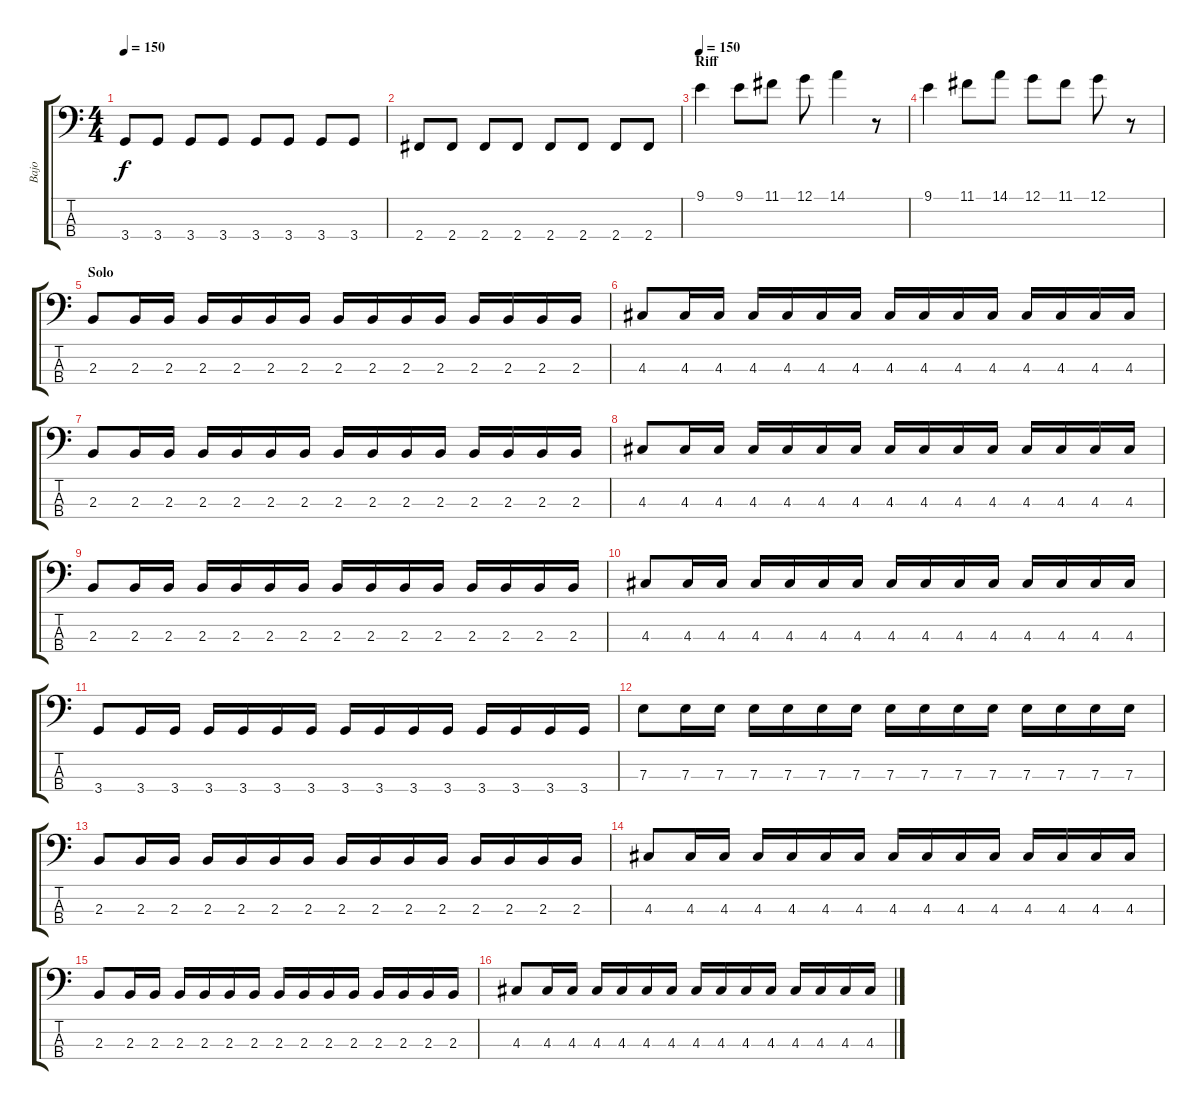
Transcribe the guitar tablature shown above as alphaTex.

\track ("Bajo" "Bajo") {instrument electricbassfinger}
\staff {score tabs}
\tuning (G2 D2 A1 E1) {hide}
\ts (4 4)
\tempo 150
\clef f4
\ks c
3.4.8{dy f} 3.4.8 3.4.8 3.4.8 3.4.8 3.4.8 3.4.8 3.4.8 |
2.4.8 2.4.8 2.4.8 2.4.8 2.4.8 2.4.8 2.4.8 2.4.8 |
\section ("" "Riff")
\tempo 150
9.1.4 9.1.8 11.1.8 12.1.8 14.1.4 r.8 |
9.1.4 11.1.8 14.1.8 12.1.8 11.1.8 12.1.8 r.8 |
\section ("" "Solo")
2.3.8 2.3.16 2.3.16 2.3.16 2.3.16 2.3.16 2.3.16 2.3.16 2.3.16 2.3.16 2.3.16 2.3.16 2.3.16 2.3.16 2.3.16 |
4.3.8 4.3.16 4.3.16 4.3.16 4.3.16 4.3.16 4.3.16 4.3.16 4.3.16 4.3.16 4.3.16 4.3.16 4.3.16 4.3.16 4.3.16 |
2.3.8 2.3.16 2.3.16 2.3.16 2.3.16 2.3.16 2.3.16 2.3.16 2.3.16 2.3.16 2.3.16 2.3.16 2.3.16 2.3.16 2.3.16 |
4.3.8 4.3.16 4.3.16 4.3.16 4.3.16 4.3.16 4.3.16 4.3.16 4.3.16 4.3.16 4.3.16 4.3.16 4.3.16 4.3.16 4.3.16 |
2.3.8 2.3.16 2.3.16 2.3.16 2.3.16 2.3.16 2.3.16 2.3.16 2.3.16 2.3.16 2.3.16 2.3.16 2.3.16 2.3.16 2.3.16 |
4.3.8 4.3.16 4.3.16 4.3.16 4.3.16 4.3.16 4.3.16 4.3.16 4.3.16 4.3.16 4.3.16 4.3.16 4.3.16 4.3.16 4.3.16 |
3.4.8 3.4.16 3.4.16 3.4.16 3.4.16 3.4.16 3.4.16 3.4.16 3.4.16 3.4.16 3.4.16 3.4.16 3.4.16 3.4.16 3.4.16 |
7.3.8 7.3.16 7.3.16 7.3.16 7.3.16 7.3.16 7.3.16 7.3.16 7.3.16 7.3.16 7.3.16 7.3.16 7.3.16 7.3.16 7.3.16 |
2.3.8 2.3.16 2.3.16 2.3.16 2.3.16 2.3.16 2.3.16 2.3.16 2.3.16 2.3.16 2.3.16 2.3.16 2.3.16 2.3.16 2.3.16 |
4.3.8 4.3.16 4.3.16 4.3.16 4.3.16 4.3.16 4.3.16 4.3.16 4.3.16 4.3.16 4.3.16 4.3.16 4.3.16 4.3.16 4.3.16 |
2.3.8 2.3.16 2.3.16 2.3.16 2.3.16 2.3.16 2.3.16 2.3.16 2.3.16 2.3.16 2.3.16 2.3.16 2.3.16 2.3.16 2.3.16 |
4.3.8 4.3.16 4.3.16 4.3.16 4.3.16 4.3.16 4.3.16 4.3.16 4.3.16 4.3.16 4.3.16 4.3.16 4.3.16 4.3.16 4.3.16
